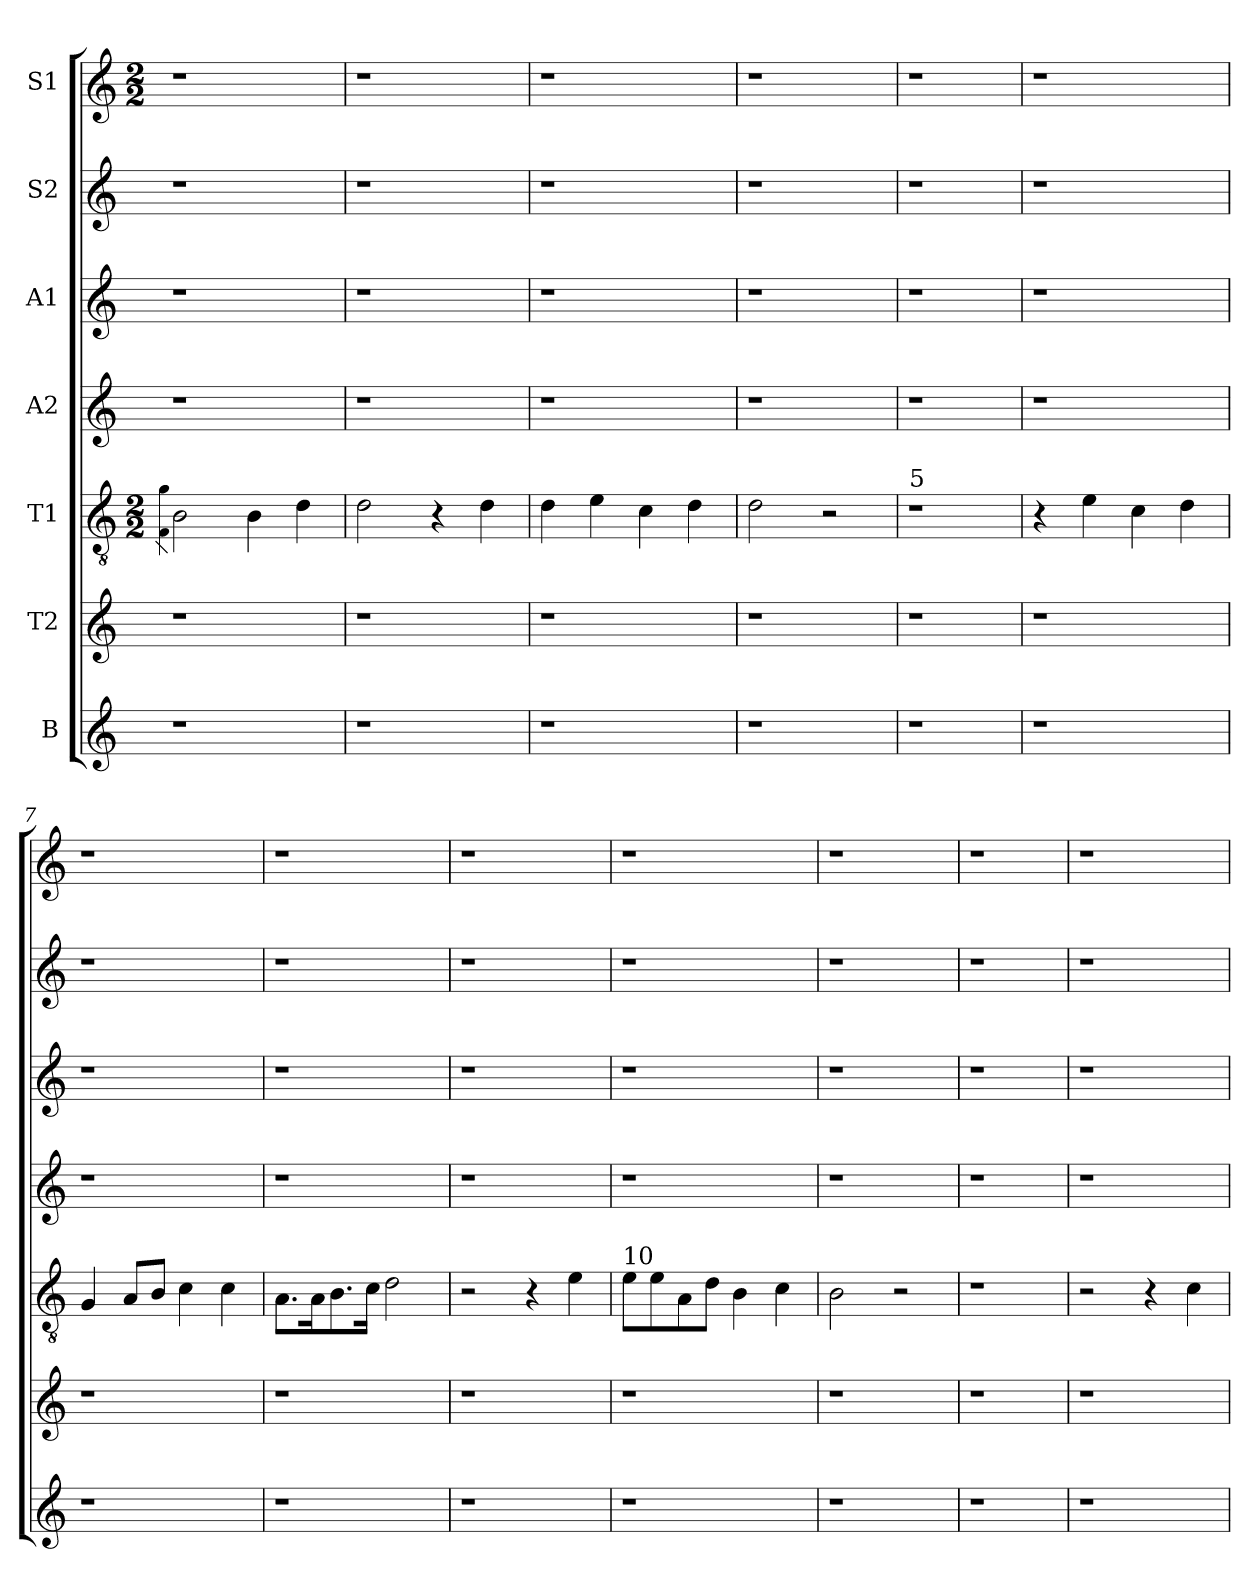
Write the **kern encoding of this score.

**kern	**kern	**kern	**kern	**kern	**kern	**kern
*part7	*part6	*part5	*part4	*part3	*part2	*part1
*staff7	*staff6	*staff5	*staff4	*staff3	*staff2	*staff1
*I"B	*I"T2	*I"T1	*I"A2	*I"A1	*I"S2	*I"S1
*clefG2	*clefG2	*clefGv2	*clefG2	*clefG2	*clefG2	*clefG2
*ITrd-7c-12	*ITrd-7c-12	*ITrd-7c-12	*ITrd-7c-12	*ITrd-7c-12	*ITrd-7c-12	*ITrd-7c-12
*k[]	*k[]	*k[]	*k[]	*k[]	*k[]	*k[]
*	*	*M2/2	*	*	*	*M2/2
=1	=1	=1	=1	=1	=1	=1
.	.	4qf 4qgg	.	.	.	.
1r	1r	2b\	1r	1r	1r	1r
.	.	4b\	.	.	.	.
.	.	4dd\	.	.	.	.
=2	=2	=2	=2	=2	=2	=2
1r	1r	2dd\	1r	1r	1r	1r
.	.	4r	.	.	.	.
.	.	4dd\	.	.	.	.
=3	=3	=3	=3	=3	=3	=3
1r	1r	4dd\	1r	1r	1r	1r
.	.	4ee\	.	.	.	.
.	.	4cc\	.	.	.	.
.	.	4dd\	.	.	.	.
=4	=4	=4	=4	=4	=4	=4
1r	1r	2dd\	1r	1r	1r	1r
.	.	2r	.	.	.	.
=5	=5	=5	=5	=5	=5	=5
!	!	!LO:TX:a:t=5	!	!	!	!
1r	1r	1r	1r	1r	1r	1r
=6	=6	=6	=6	=6	=6	=6
1r	1r	4r	1r	1r	1r	1r
.	.	4ee\	.	.	.	.
.	.	4cc\	.	.	.	.
.	.	4dd\	.	.	.	.
=7	=7	=7	=7	=7	=7	=7
1r	1r	4g/	1r	1r	1r	1r
.	.	8a/L	.	.	.	.
.	.	8b/J	.	.	.	.
.	.	4cc\	.	.	.	.
.	.	4cc\	.	.	.	.
!!LO:LB:g=z
=8	=8	=8	=8	=8	=8	=8
1r	1r	8.a\L	1r	1r	1r	1r
.	.	16a\K	.	.	.	.
.	.	8.b\	.	.	.	.
.	.	16cc\Jk	.	.	.	.
.	.	2dd\	.	.	.	.
=9	=9	=9	=9	=9	=9	=9
1r	1r	2r	1r	1r	1r	1r
.	.	4r	.	.	.	.
.	.	4ee\	.	.	.	.
=10	=10	=10	=10	=10	=10	=10
!	!	!LO:TX:a:t=10	!	!	!	!
1r	1r	8ee\L	1r	1r	1r	1r
.	.	8ee\	.	.	.	.
.	.	8a\	.	.	.	.
.	.	8dd\J	.	.	.	.
.	.	4b\	.	.	.	.
.	.	4cc\	.	.	.	.
=11	=11	=11	=11	=11	=11	=11
1r	1r	2b\	1r	1r	1r	1r
.	.	2r	.	.	.	.
=12	=12	=12	=12	=12	=12	=12
1r	1r	1r	1r	1r	1r	1r
=13	=13	=13	=13	=13	=13	=13
1r	1r	1r	1r	1r	1r	1r
=14	=14	=14	=14	=14	=14	=14
1r	1r	2r	1r	1r	1r	1r
.	.	4r	.	.	.	.
.	.	4cc\	.	.	.	.
=	=	=	=	=	=	=
*-	*-	*-	*-	*-	*-	*-
